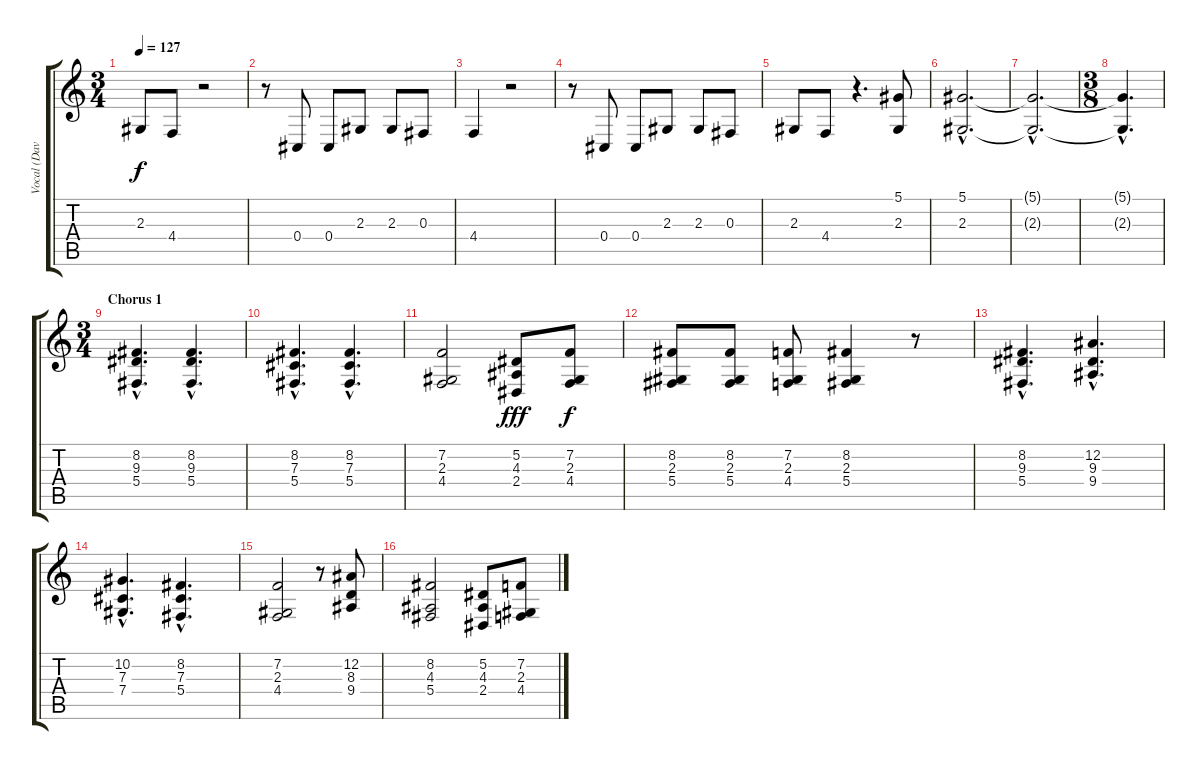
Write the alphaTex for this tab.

\track ("Vocal (Davey Havok)" "Vocal (Dav") {instrument synthvoice}
\staff {score tabs}
\tuning (Eb4 Bb3 Gb3 Db3 Ab2 Eb2) {hide}
\ts (3 4)
\tempo 127
\clef g2
\ks c
2.3.8{dy f} 4.4.8 r.2 |
r.8 0.4.8 0.4.8 2.3.8 2.3.8 0.3.8 |
4.4.4 r.2 |
r.8 0.4.8 0.4.8 2.3.8 2.3.8 0.3.8 |
2.3.8 4.4.8 r.4{d} (5.1 2.3).8 |
(5.1{hac} 2.3{hac}).2{d} |
(5.1{hac t} 2.3{hac t}).2{d} |
\ts (3 8)
(5.1{hac t} 2.3{hac t}).4{d} |
\ts (3 4)
\section ("" "Chorus 1")
(8.2{hac} 9.3{hac} 5.4{hac}).4{d} (8.2{hac} 9.3{hac} 5.4{hac}).4{d} |
(8.2{hac} 7.3{hac} 5.4{hac}).4{d} (8.2{hac} 7.3{hac} 5.4{hac}).4{d} |
(7.2 2.3 4.4).2 (5.2 4.3 2.4).8{dy fff} (7.2 2.3 4.4).8{dy f} |
(8.2 2.3 5.4).8 (8.2 2.3 5.4).8 (7.2 2.3 4.4).8 (8.2 2.3 5.4).4 r.8 |
(8.2{hac} 9.3{hac} 5.4{hac}).4{d} (12.2{hac} 9.3{hac} 9.4{hac}).4{d} |
(10.2{hac} 7.3{hac} 7.4{hac}).4{d} (8.2{hac} 7.3{hac} 5.4{hac}).4{d} |
(7.2 2.3 4.4).2 r.8 (12.2 8.3 9.4).8 |
(8.2 4.3 5.4).2 (5.2 4.3 2.4).8 (7.2 2.3 4.4).8
